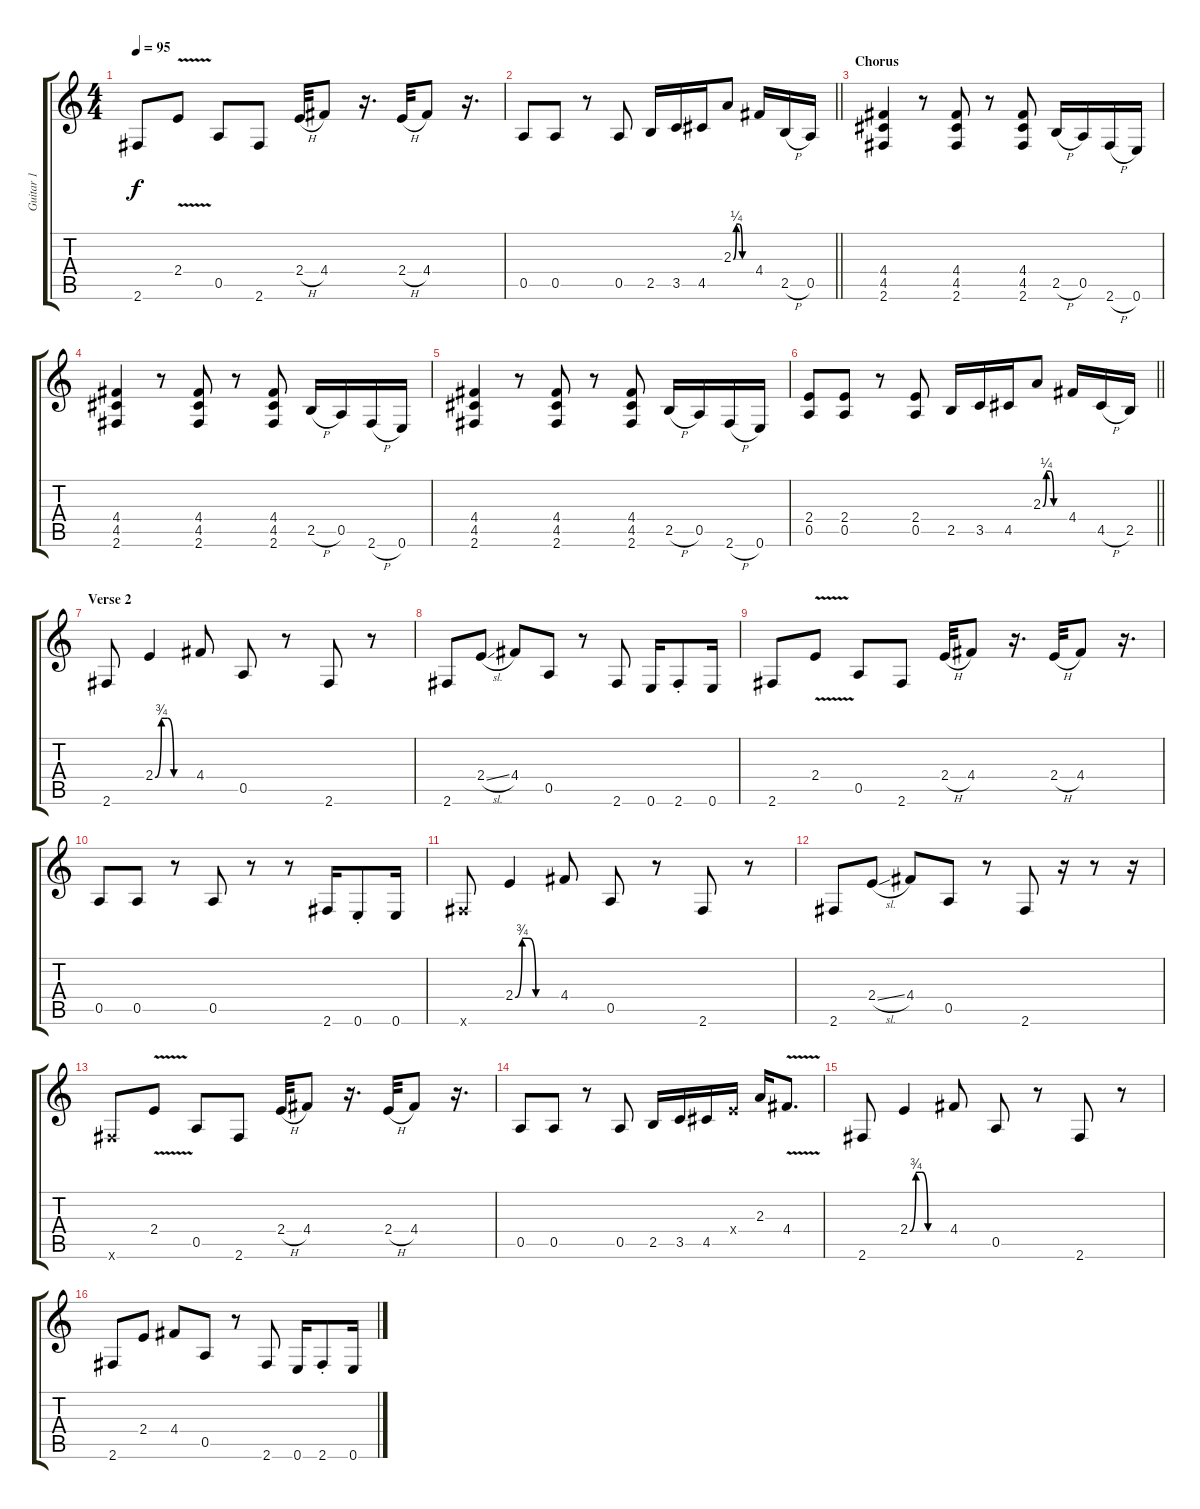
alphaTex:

\track ("Guitar 1" "Guitar 1") {instrument overdrivenguitar}
\staff {score tabs}
\tuning (E4 B3 G3 D3 A2 E2) {hide}
\ts (4 4)
\tempo 95
\clef g2
\ks c
2.6.8{dy f} 2.4{v}.8 0.5.8 2.6.8 2.4{h}.32 4.4.8 r.16{d} 2.4{h}.32 4.4.8 r.16{d} |
\barLineRight lightlight
0.5.8 0.5.8 r.8 0.5.8 2.5.16 3.5.16 4.5.16 2.3{be (custom 0 0 10 1 20 1 30 0 60 0)}.8 4.4.16 2.5{h}.16 0.5.16 |
\section ("" "Chorus")
(4.4 4.5 2.6).4 r.8 (4.4 4.5 2.6).8 r.8 (4.4 4.5 2.6).8 2.5{h}.16 0.5.16 2.6{h}.16 0.6.16 |
(4.4 4.5 2.6).4 r.8 (4.4 4.5 2.6).8 r.8 (4.4 4.5 2.6).8 2.5{h}.16 0.5.16 2.6{h}.16 0.6.16 |
(4.4 4.5 2.6).4 r.8 (4.4 4.5 2.6).8 r.8 (4.4 4.5 2.6).8 2.5{h}.16 0.5.16 2.6{h}.16 0.6.16 |
\barLineRight lightlight
(2.4 0.5).8 (2.4 0.5).8 r.8 (2.4 0.5).8 2.5.16 3.5.16 4.5.16 2.3{be (custom 0 0 10 1 20 1 30 0 60 0)}.8 4.4.16 4.5{h}.16 2.5.16 |
\section ("" "Verse 2")
2.6.8 2.4{be (custom 0 0 10 3 20 3 30 0 60 0)}.4 4.4.8 0.5.8 r.8 2.6.8 r.8 |
2.6.8 2.4{sl}.8 4.4.8 0.5.8 r.8 2.6.8 0.6.16 2.6{st}.8 0.6.16 |
2.6.8 2.4{v}.8 0.5.8 2.6.8 2.4{h}.32 4.4.8 r.16{d} 2.4{h}.32 4.4.8 r.16{d} |
0.5.8 0.5.8 r.8 0.5.8 r.8 r.8 2.6.16 0.6{st}.8 0.6.16 |
2.6{x}.8 2.4{be (custom 0 0 10 3 20 3 30 0 60 0)}.4 4.4.8 0.5.8 r.8 2.6.8 r.8 |
2.6.8 2.4{sl}.8 4.4.8 0.5.8 r.8 2.6.8 r.16 r.8 r.16 |
2.6{x}.8 2.4{v}.8 0.5.8 2.6.8 2.4{h}.32 4.4.8 r.16{d} 2.4{h}.32 4.4.8 r.16{d} |
0.5.8 0.5.8 r.8 0.5.8 2.5.16 3.5.16 4.5.16 2.4{x}.16 2.3.16 4.4{v}.8{d} |
2.6.8 2.4{be (custom 0 0 10 3 20 3 30 0 60 0)}.4 4.4.8 0.5.8 r.8 2.6.8 r.8 |
2.6.8 2.4.8 4.4.8 0.5.8 r.8 2.6.8 0.6.16 2.6{st}.8 0.6.16
